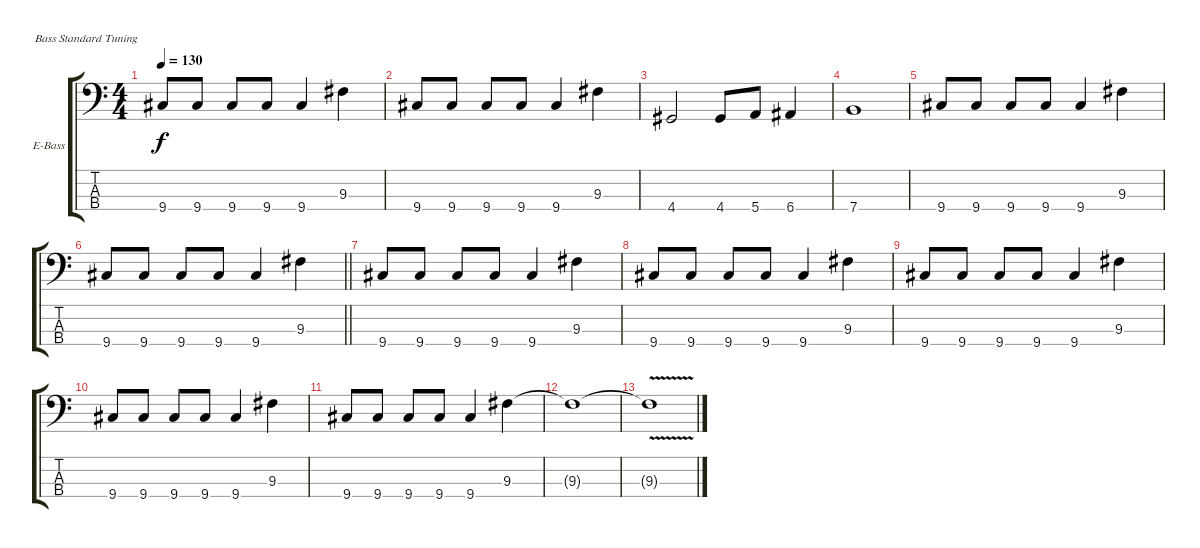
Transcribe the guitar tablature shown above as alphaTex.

\bracketExtendMode groupsimilarinstruments
\firstSystemTrackNameOrientation horizontal
\otherSystemsTrackNameOrientation horizontal
\track ("bass" "E-Bass") {instrument electricbasspick}
\staff {score tabs}
\tuning (G2 D2 A1 E1)
\ts (4 4)
\tempo 130
\clef f4
\ks c
9.4.8{dy f} 9.4.8 9.4.8 9.4.8 9.4.4 9.3.4 |
9.4.8 9.4.8 9.4.8 9.4.8 9.4.4 9.3.4 |
4.4.2 4.4.8 5.4.8 6.4.4 |
7.4.1 |
9.4.8 9.4.8 9.4.8 9.4.8 9.4.4 9.3.4 |
\barLineRight lightlight
9.4.8 9.4.8 9.4.8 9.4.8 9.4.4 9.3.4 |
9.4.8 9.4.8 9.4.8 9.4.8 9.4.4 9.3.4 |
9.4.8 9.4.8 9.4.8 9.4.8 9.4.4 9.3.4 |
9.4.8 9.4.8 9.4.8 9.4.8 9.4.4 9.3.4 |
9.4.8 9.4.8 9.4.8 9.4.8 9.4.4 9.3.4 |
9.4.8 9.4.8 9.4.8 9.4.8 9.4.4 9.3.4 |
9.3{t}.1 |
9.3{v t}.1
